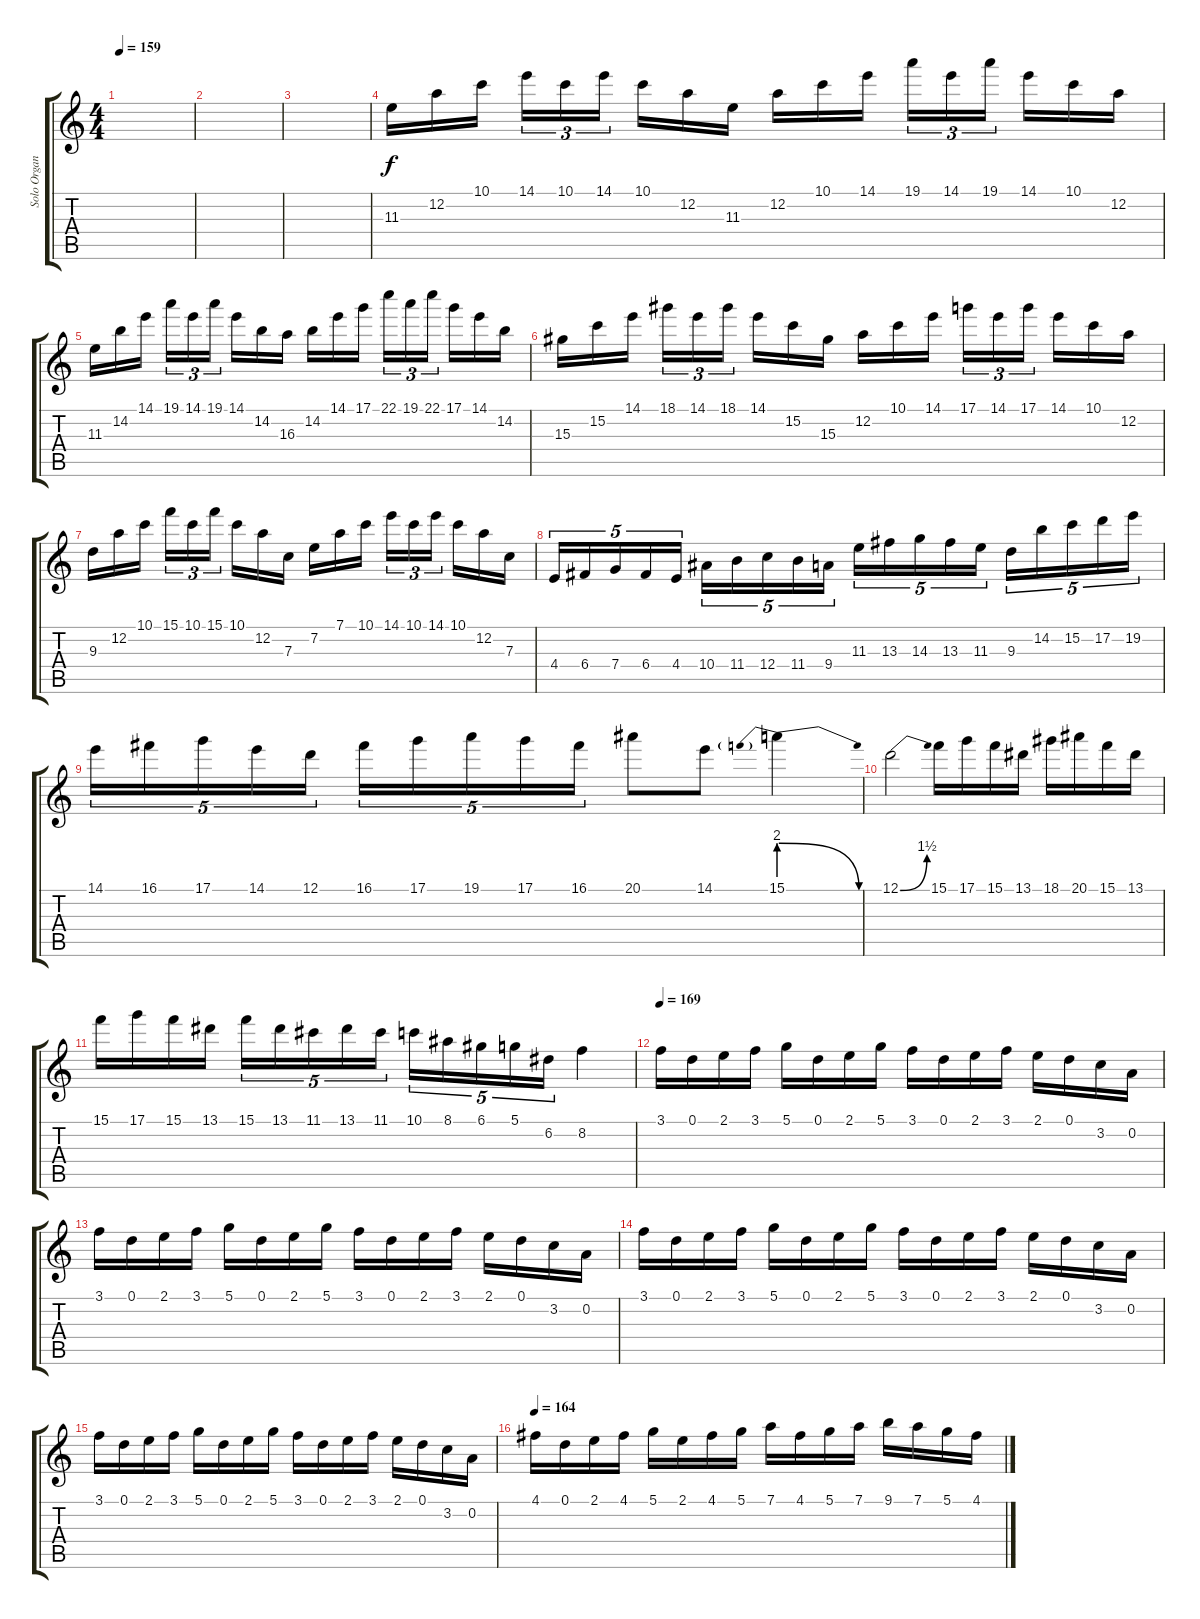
\track ("Solo Organ" "Solo Organ") {instrument overdrivenguitar}
\staff {score tabs}
\tuning (D4 A3 F3 C3 G2 C2) {hide}
\ts (4 4)
\tempo 159
\clef g2
\ks c
|
|
|
11.3.16{volume 12 balance 15 instrument lead1square} 12.2.16 10.1.16 14.1.16{tu (3 2)} 10.1.16{tu (3 2)} 14.1.16{tu (3 2)} 10.1.16 12.2.16 11.3.16 12.2.16 10.1.16 14.1.16 19.1.16{tu (3 2)} 14.1.16{tu (3 2)} 19.1.16{tu (3 2)} 14.1.16 10.1.16 12.2.16 |
11.3.16 14.2.16 14.1.16 19.1.16{tu (3 2)} 14.1.16{tu (3 2)} 19.1.16{tu (3 2)} 14.1.16 14.2.16 16.3.16 14.2.16 14.1.16 17.1.16 22.1.16{tu (3 2)} 19.1.16{tu (3 2)} 22.1.16{tu (3 2)} 17.1.16 14.1.16 14.2.16 |
15.3.16 15.2.16 14.1.16 18.1.16{tu (3 2)} 14.1.16{tu (3 2)} 18.1.16{tu (3 2)} 14.1.16 15.2.16 15.3.16 12.2.16 10.1.16 14.1.16 17.1.16{tu (3 2)} 14.1.16{tu (3 2)} 17.1.16{tu (3 2)} 14.1.16 10.1.16 12.2.16 |
9.3.16 12.2.16 10.1.16 15.1.16{tu (3 2)} 10.1.16{tu (3 2)} 15.1.16{tu (3 2)} 10.1.16 12.2.16 7.3.16 7.2.16 7.1.16 10.1.16 14.1.16{tu (3 2)} 10.1.16{tu (3 2)} 14.1.16{tu (3 2)} 10.1.16 12.2.16 7.3.16 |
4.4.16{tu (5 4)} 6.4.16{tu (5 4)} 7.4.16{tu (5 4)} 6.4.16{tu (5 4)} 4.4.16{tu (5 4)} 10.4.16{tu (5 4)} 11.4.16{tu (5 4)} 12.4.16{tu (5 4)} 11.4.16{tu (5 4)} 9.4.16{tu (5 4)} 11.3.16{tu (5 4)} 13.3.16{tu (5 4)} 14.3.16{tu (5 4)} 13.3.16{tu (5 4)} 11.3.16{tu (5 4)} 9.3.16{tu (5 4)} 14.2.16{tu (5 4)} 15.2.16{tu (5 4)} 17.2.16{tu (5 4)} 19.2.16{tu (5 4)} |
14.1.16{tu (5 4)} 16.1.16{tu (5 4)} 17.1.16{tu (5 4)} 14.1.16{tu (5 4)} 12.1.16{tu (5 4)} 16.1.16{tu (5 4)} 17.1.16{tu (5 4)} 19.1.16{tu (5 4)} 17.1.16{tu (5 4)} 16.1.16{tu (5 4)} 20.1.8 14.1.8 15.1{be (prebendrelease 0 8 60 0)}.4 |
12.1{be (bend 0 0 60 6)}.2 15.1.16 17.1.16 15.1.16 13.1.16 18.1.16 20.1.16 15.1.16 13.1.16 |
15.1.16 17.1.16 15.1.16 13.1.16 15.1.16{tu (5 4)} 13.1.16{tu (5 4)} 11.1.16{tu (5 4)} 13.1.16{tu (5 4)} 11.1.16{tu (5 4)} 10.1.16{tu (5 4)} 8.1.16{tu (5 4)} 6.1.16{tu (5 4)} 5.1.16{tu (5 4)} 6.2.16{tu (5 4)} 8.2.4 |
\tempo 169
3.1.16{volume 10 balance 5 instrument lead1square} 0.1.16 2.1.16 3.1.16 5.1.16 0.1.16 2.1.16 5.1.16 3.1.16 0.1.16 2.1.16 3.1.16 2.1.16 0.1.16 3.2.16 0.2.16 |
3.1.16 0.1.16 2.1.16 3.1.16 5.1.16 0.1.16 2.1.16 5.1.16 3.1.16 0.1.16 2.1.16 3.1.16 2.1.16 0.1.16 3.2.16 0.2.16 |
3.1.16 0.1.16 2.1.16 3.1.16 5.1.16 0.1.16 2.1.16 5.1.16 3.1.16 0.1.16 2.1.16 3.1.16 2.1.16 0.1.16 3.2.16 0.2.16 |
3.1.16 0.1.16 2.1.16 3.1.16 5.1.16 0.1.16 2.1.16 5.1.16 3.1.16 0.1.16 2.1.16 3.1.16 2.1.16 0.1.16 3.2.16 0.2.16 |
\tempo 164
4.1.16 0.1.16 2.1.16 4.1.16 5.1.16 2.1.16 4.1.16 5.1.16 7.1.16 4.1.16 5.1.16 7.1.16 9.1.16 7.1.16 5.1.16 4.1.16
